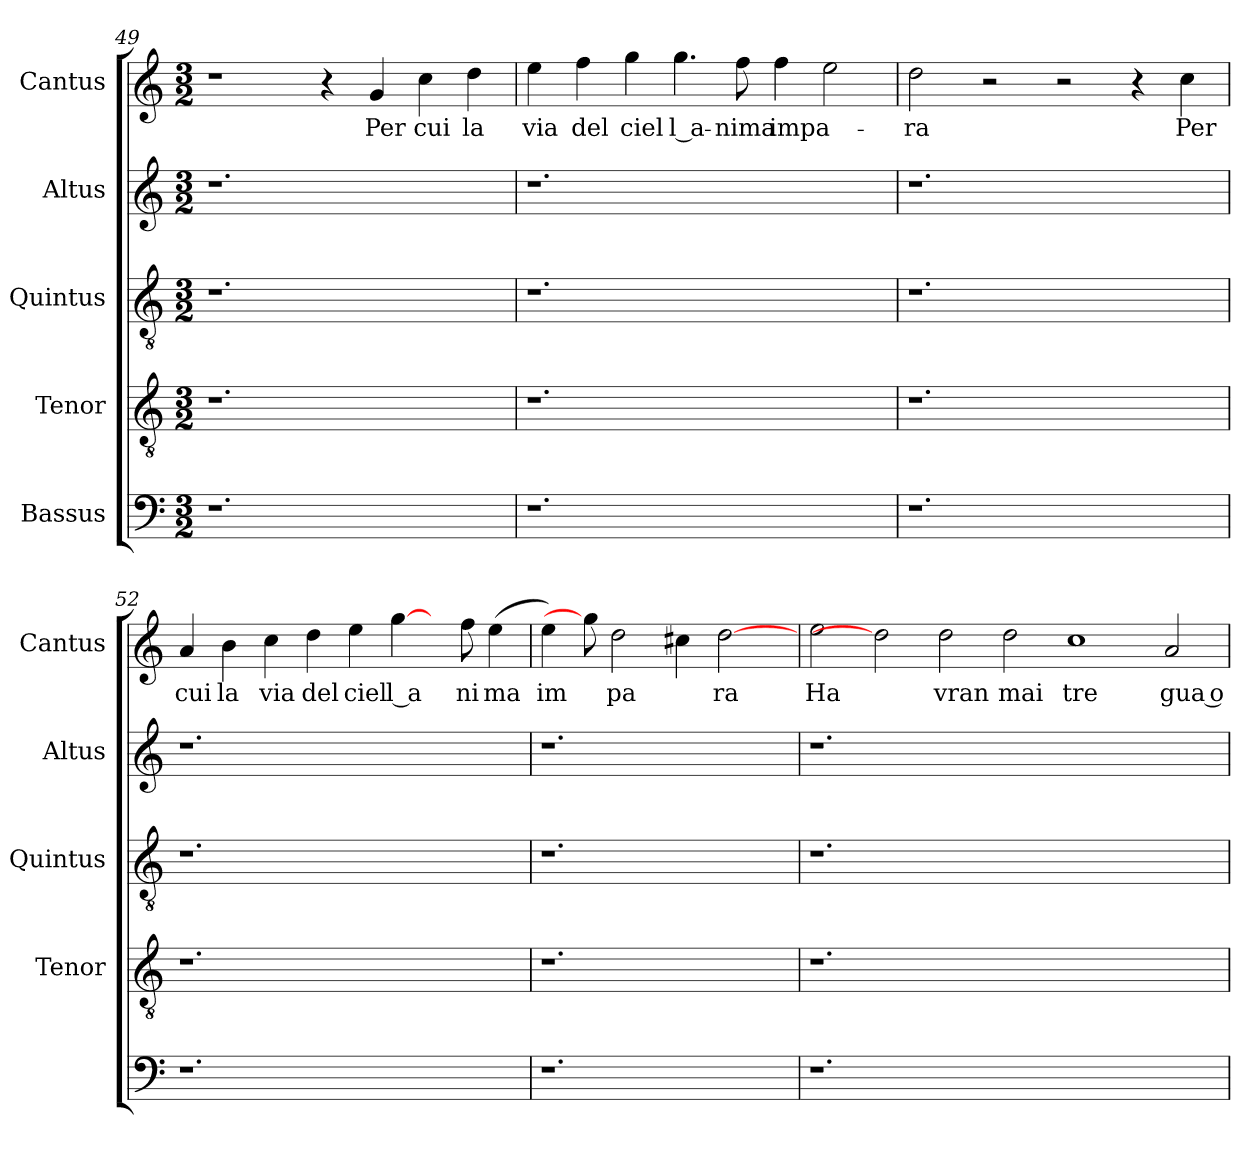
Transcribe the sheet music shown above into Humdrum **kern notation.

**kern	**kern	**kern	**kern	**kern	**text
*part5	*part4	*part3	*part2	*part1	*part1
*staff5	*staff4	*staff3	*staff2	*staff1	*staff1
*I"Bassus	*I"Tenor	*I"Quintus	*I"Altus	*I"Cantus	*
*	*I'Tenor	*I'Quintus	*I'Altus	*I'Cantus	*
*clefF4	*clefGv2	*clefGv2	*clefG2	*clefG2	*
*k[]	*k[]	*k[]	*k[]	*k[]	*
*C:	*C:	*C:	*C:	*C:	*
*M3/2	*M3/2	*M3/2	*M3/2	*M3/2	*
=49	=49	=49	=49	=49	=49
1.r	1.r	1.r	1.r	1r	.
.	.	.	.	4r	.
!	!	!	!	!	!LO:LY:b
.	.	.	.	4g/	Per
!	!	!	!	!	!LO:LY:b
2ryy	2ryy	2ryy	2ryy	4cc\	cui
!	!	!	!	!	!LO:LY:b
.	.	.	.	4dd\	la
=50	=50	=50	=50	=50	=50
!	!	!	!	!	!LO:LY:b
1.r	1.r	1.r	1.r	4ee\	via
!	!	!	!	!	!LO:LY:b
.	.	.	.	4ff\	del
!	!	!	!	!	!LO:LY:b
.	.	.	.	4gg\	ciel
!	!	!	!	!	!LO:LY:b:rj
.	.	.	.	4.gg\	l a-
!	!	!	!	!	!LO:LY:b
.	.	.	.	8ff\	-nima
!	!	!	!	!	!LO:LY:b
.	.	.	.	4ff\	impa-
2ryy	2ryy	2ryy	2ryy	2ee\	.
=51	=51	=51	=51	=51	=51
!	!	!	!	!	!LO:LY:b
1.r	1.r	1.r	1.r	2dd\	-ra
.	.	.	.	2r	.
.	.	.	.	2r	.
2ryy	2ryy	2ryy	2ryy	4r	.
!	!	!	!	!	!LO:LY:b
.	.	.	.	4cc\	Per
!!LO:LB:g=z
=52	=52	=52	=52	=52	=52
!	!	!	!	!	!LO:LY:b
1.r	1.r	1.r	1.r	4a/	cui
!	!	!	!	!	!LO:LY:b
.	.	.	.	4b\	la
!	!	!	!	!	!LO:LY:b
.	.	.	.	4cc\	via
!	!	!	!	!	!LO:LY:b
.	.	.	.	4dd\	del
!	!	!	!	!	!LO:LY:b
.	.	.	.	4ee\	ciel
!	!	!	!	!	!LO:LY:b:rj
.	.	.	.	[4gg\	l a
2ryy	2ryy	2ryy	2ryy	8ryy	.
!	!	!	!	!	!LO:LY:b
.	.	.	.	8ff\	ni
!	!	!	!	!	!LO:LY:b
.	.	.	.	(<4ee\	ma
=53	=53	=53	=53	=53	=53
!	!	!	!	!	!LO:LY:b
1.r	1.r	1.r	1.r	4ee\)	im
.	.	.	.	8gg\]	.
!	!	!	!	!	!LO:LY:b
.	.	.	.	2dd\	pa
.	.	.	.	4cc#X\	.
!	!	!	!	!	!LO:LY:b
.	.	.	.	[2dd	ra
8ryy	8ryy	8ryy	8ryy	.	.
=54	=54	=54	=54	=54	=54
!	!	!	!	!	!LO:LY:b
1.r	1.r	1.r	1.r	2ee\	Ha
.	.	.	.	2dd]	.
!	!	!	!	!	!LO:LY:b
.	.	.	.	2dd\	vran
!	!	!	!	!	!LO:LY:b
0ryy	0ryy	0ryy	0ryy	2dd\	mai
!	!	!	!	!	!LO:LY:b
.	.	.	.	1cc	tre
!	!	!	!	!	!LO:LY:b
.	.	.	.	2a/	gua o
=	=	=	=	=	=
*-	*-	*-	*-	*-	*-
